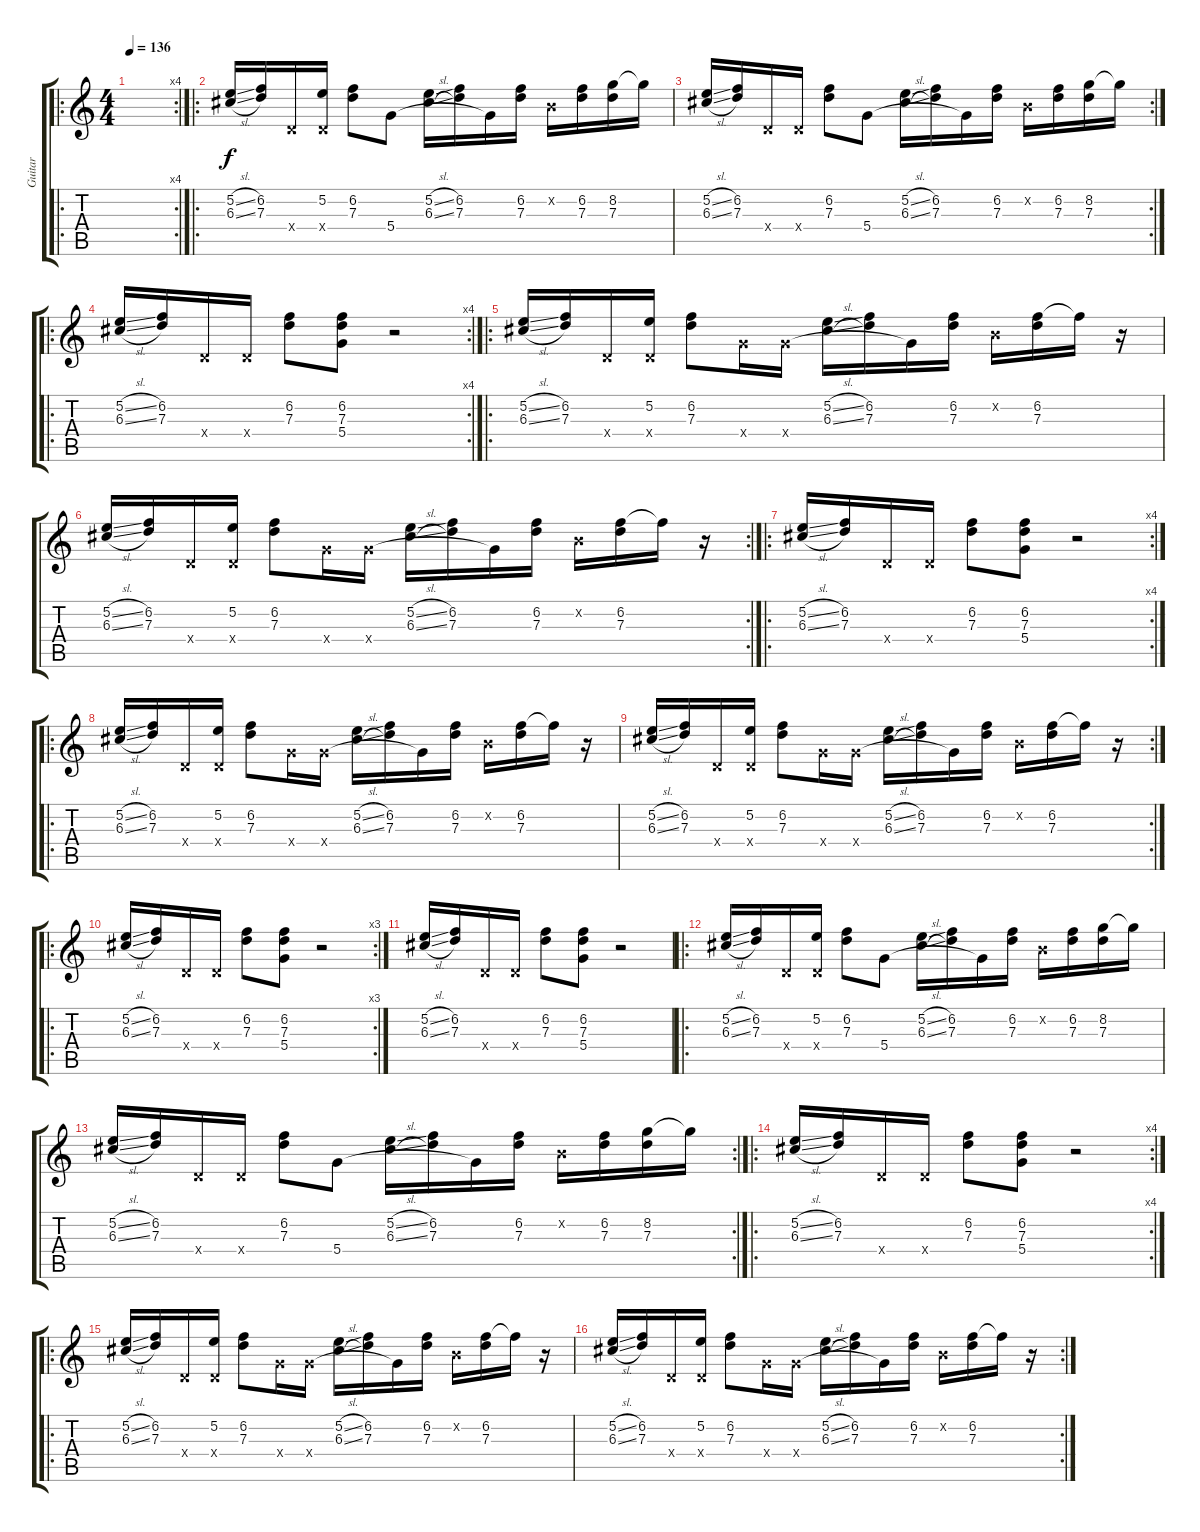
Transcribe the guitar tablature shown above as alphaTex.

\track ("Guitar" "Guitar") {instrument overdrivenguitar}
\staff {score tabs}
\tuning (E4 B3 G3 D3 A2 E2) {hide}
\ro
\rc 4
\ts (4 4)
\tempo 136
\clef g2
\ks c
|
\ro
(5.2{sl} 6.3{sl}).16 (6.2 7.3).16 0.4{x}.16 (5.2 0.4{x}).16 (6.2 7.3).8 5.4.8 (5.2{sl} 6.3{sl}).16 (6.2 7.3).16 5.4{t}.16 (6.2 7.3).16 0.2{x}.16 (6.2 7.3).16 (8.2 7.3).16 8.2{t}.16 |
\rc 2
(5.2{sl} 6.3{sl}).16 (6.2 7.3).16 0.4{x}.16 0.4{x}.16 (6.2 7.3).8 5.4.8 (5.2{sl} 6.3{sl}).16 (6.2 7.3).16 5.4{t}.16 (6.2 7.3).16 0.2{x}.16 (6.2 7.3).16 (8.2 7.3).16 8.2{t}.16 |
\ro
\rc 4
(5.2{sl} 6.3{sl}).16 (6.2 7.3).16 0.4{x}.16 0.4{x}.16 (6.2 7.3).8 (6.2 7.3 5.4).8 r.2 |
\ro
(5.2{sl} 6.3{sl}).16 (6.2 7.3).16 0.4{x}.16 (5.2 0.4{x}).16 (6.2 7.3).8 5.4{x}.16 5.4{x}.16 (5.2{sl} 6.3{sl}).16 (6.2 7.3).16 5.4{t}.16 (6.2 7.3).16 0.2{x}.16 (6.2 7.3).16 6.2{t}.16 r.16 |
\rc 2
(5.2{sl} 6.3{sl}).16 (6.2 7.3).16 0.4{x}.16 (5.2 0.4{x}).16 (6.2 7.3).8 5.4{x}.16 5.4{x}.16 (5.2{sl} 6.3{sl}).16 (6.2 7.3).16 5.4{t}.16 (6.2 7.3).16 0.2{x}.16 (6.2 7.3).16 6.2{t}.16 r.16 |
\ro
\rc 4
(5.2{sl} 6.3{sl}).16 (6.2 7.3).16 0.4{x}.16 0.4{x}.16 (6.2 7.3).8 (6.2 7.3 5.4).8 r.2 |
\ro
(5.2{sl} 6.3{sl}).16 (6.2 7.3).16 0.4{x}.16 (5.2 0.4{x}).16 (6.2 7.3).8 5.4{x}.16 5.4{x}.16 (5.2{sl} 6.3{sl}).16 (6.2 7.3).16 5.4{t}.16 (6.2 7.3).16 0.2{x}.16 (6.2 7.3).16 6.2{t}.16 r.16 |
\rc 2
(5.2{sl} 6.3{sl}).16 (6.2 7.3).16 0.4{x}.16 (5.2 0.4{x}).16 (6.2 7.3).8 5.4{x}.16 5.4{x}.16 (5.2{sl} 6.3{sl}).16 (6.2 7.3).16 5.4{t}.16 (6.2 7.3).16 0.2{x}.16 (6.2 7.3).16 6.2{t}.16 r.16 |
\ro
\rc 3
(5.2{sl} 6.3{sl}).16 (6.2 7.3).16 0.4{x}.16 0.4{x}.16 (6.2 7.3).8 (6.2 7.3 5.4).8 r.2 |
(5.2{sl} 6.3{sl}).16 (6.2 7.3).16 0.4{x}.16 0.4{x}.16 (6.2 7.3).8 (6.2 7.3 5.4).8 r.2 |
\ro
(5.2{sl} 6.3{sl}).16 (6.2 7.3).16 0.4{x}.16 (5.2 0.4{x}).16 (6.2 7.3).8 5.4.8 (5.2{sl} 6.3{sl}).16 (6.2 7.3).16 5.4{t}.16 (6.2 7.3).16 0.2{x}.16 (6.2 7.3).16 (8.2 7.3).16 8.2{t}.16 |
\rc 2
(5.2{sl} 6.3{sl}).16 (6.2 7.3).16 0.4{x}.16 0.4{x}.16 (6.2 7.3).8 5.4.8 (5.2{sl} 6.3{sl}).16 (6.2 7.3).16 5.4{t}.16 (6.2 7.3).16 0.2{x}.16 (6.2 7.3).16 (8.2 7.3).16 8.2{t}.16 |
\ro
\rc 4
(5.2{sl} 6.3{sl}).16 (6.2 7.3).16 0.4{x}.16 0.4{x}.16 (6.2 7.3).8 (6.2 7.3 5.4).8 r.2 |
\ro
(5.2{sl} 6.3{sl}).16 (6.2 7.3).16 0.4{x}.16 (5.2 0.4{x}).16 (6.2 7.3).8 5.4{x}.16 5.4{x}.16 (5.2{sl} 6.3{sl}).16 (6.2 7.3).16 5.4{t}.16 (6.2 7.3).16 0.2{x}.16 (6.2 7.3).16 6.2{t}.16 r.16 |
\rc 2
(5.2{sl} 6.3{sl}).16 (6.2 7.3).16 0.4{x}.16 (5.2 0.4{x}).16 (6.2 7.3).8 5.4{x}.16 5.4{x}.16 (5.2{sl} 6.3{sl}).16 (6.2 7.3).16 5.4{t}.16 (6.2 7.3).16 0.2{x}.16 (6.2 7.3).16 6.2{t}.16 r.16
